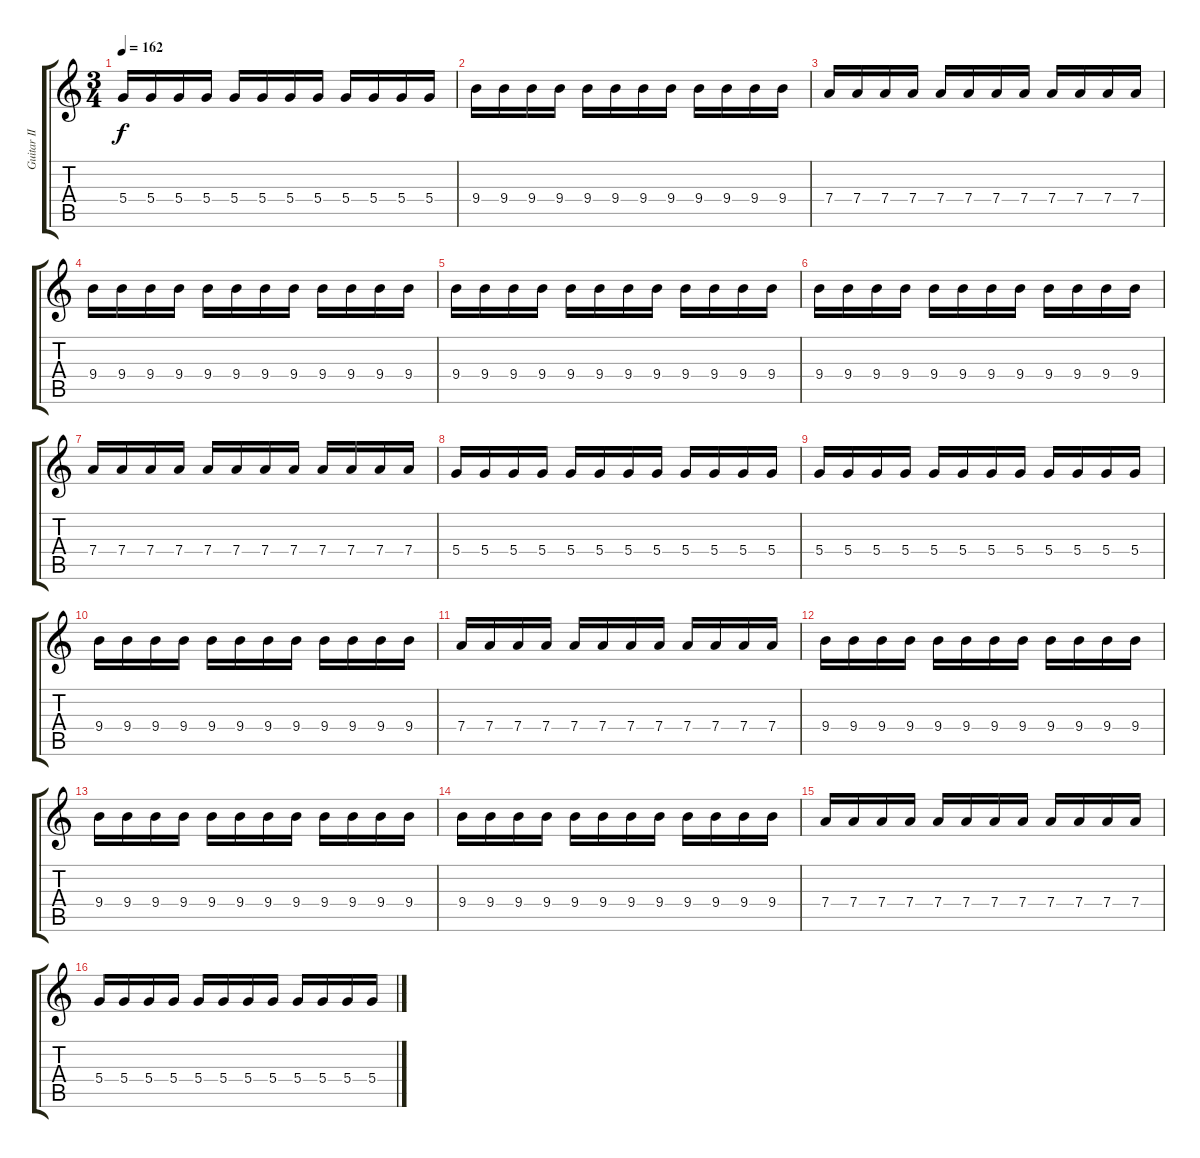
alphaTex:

\track ("Guitar II" "Guitar II") {instrument distortionguitar}
\staff {score tabs}
\tuning (E4 B3 G3 D3 A2 E2) {hide}
\ts (3 4)
\tempo 162
\clef g2
\ks c
5.4.16{dy f} 5.4.16 5.4.16 5.4.16 5.4.16 5.4.16 5.4.16 5.4.16 5.4.16 5.4.16 5.4.16 5.4.16 |
9.4.16 9.4.16 9.4.16 9.4.16 9.4.16 9.4.16 9.4.16 9.4.16 9.4.16 9.4.16 9.4.16 9.4.16 |
7.4.16 7.4.16 7.4.16 7.4.16 7.4.16 7.4.16 7.4.16 7.4.16 7.4.16 7.4.16 7.4.16 7.4.16 |
9.4.16 9.4.16 9.4.16 9.4.16 9.4.16 9.4.16 9.4.16 9.4.16 9.4.16 9.4.16 9.4.16 9.4.16 |
9.4.16 9.4.16 9.4.16 9.4.16 9.4.16 9.4.16 9.4.16 9.4.16 9.4.16 9.4.16 9.4.16 9.4.16 |
9.4.16 9.4.16 9.4.16 9.4.16 9.4.16 9.4.16 9.4.16 9.4.16 9.4.16 9.4.16 9.4.16 9.4.16 |
7.4.16 7.4.16 7.4.16 7.4.16 7.4.16 7.4.16 7.4.16 7.4.16 7.4.16 7.4.16 7.4.16 7.4.16 |
5.4.16 5.4.16 5.4.16 5.4.16 5.4.16 5.4.16 5.4.16 5.4.16 5.4.16 5.4.16 5.4.16 5.4.16 |
5.4.16 5.4.16 5.4.16 5.4.16 5.4.16 5.4.16 5.4.16 5.4.16 5.4.16 5.4.16 5.4.16 5.4.16 |
9.4.16 9.4.16 9.4.16 9.4.16 9.4.16 9.4.16 9.4.16 9.4.16 9.4.16 9.4.16 9.4.16 9.4.16 |
7.4.16 7.4.16 7.4.16 7.4.16 7.4.16 7.4.16 7.4.16 7.4.16 7.4.16 7.4.16 7.4.16 7.4.16 |
9.4.16 9.4.16 9.4.16 9.4.16 9.4.16 9.4.16 9.4.16 9.4.16 9.4.16 9.4.16 9.4.16 9.4.16 |
9.4.16 9.4.16 9.4.16 9.4.16 9.4.16 9.4.16 9.4.16 9.4.16 9.4.16 9.4.16 9.4.16 9.4.16 |
9.4.16 9.4.16 9.4.16 9.4.16 9.4.16 9.4.16 9.4.16 9.4.16 9.4.16 9.4.16 9.4.16 9.4.16 |
7.4.16 7.4.16 7.4.16 7.4.16 7.4.16 7.4.16 7.4.16 7.4.16 7.4.16 7.4.16 7.4.16 7.4.16 |
5.4.16 5.4.16 5.4.16 5.4.16 5.4.16 5.4.16 5.4.16 5.4.16 5.4.16 5.4.16 5.4.16 5.4.16
